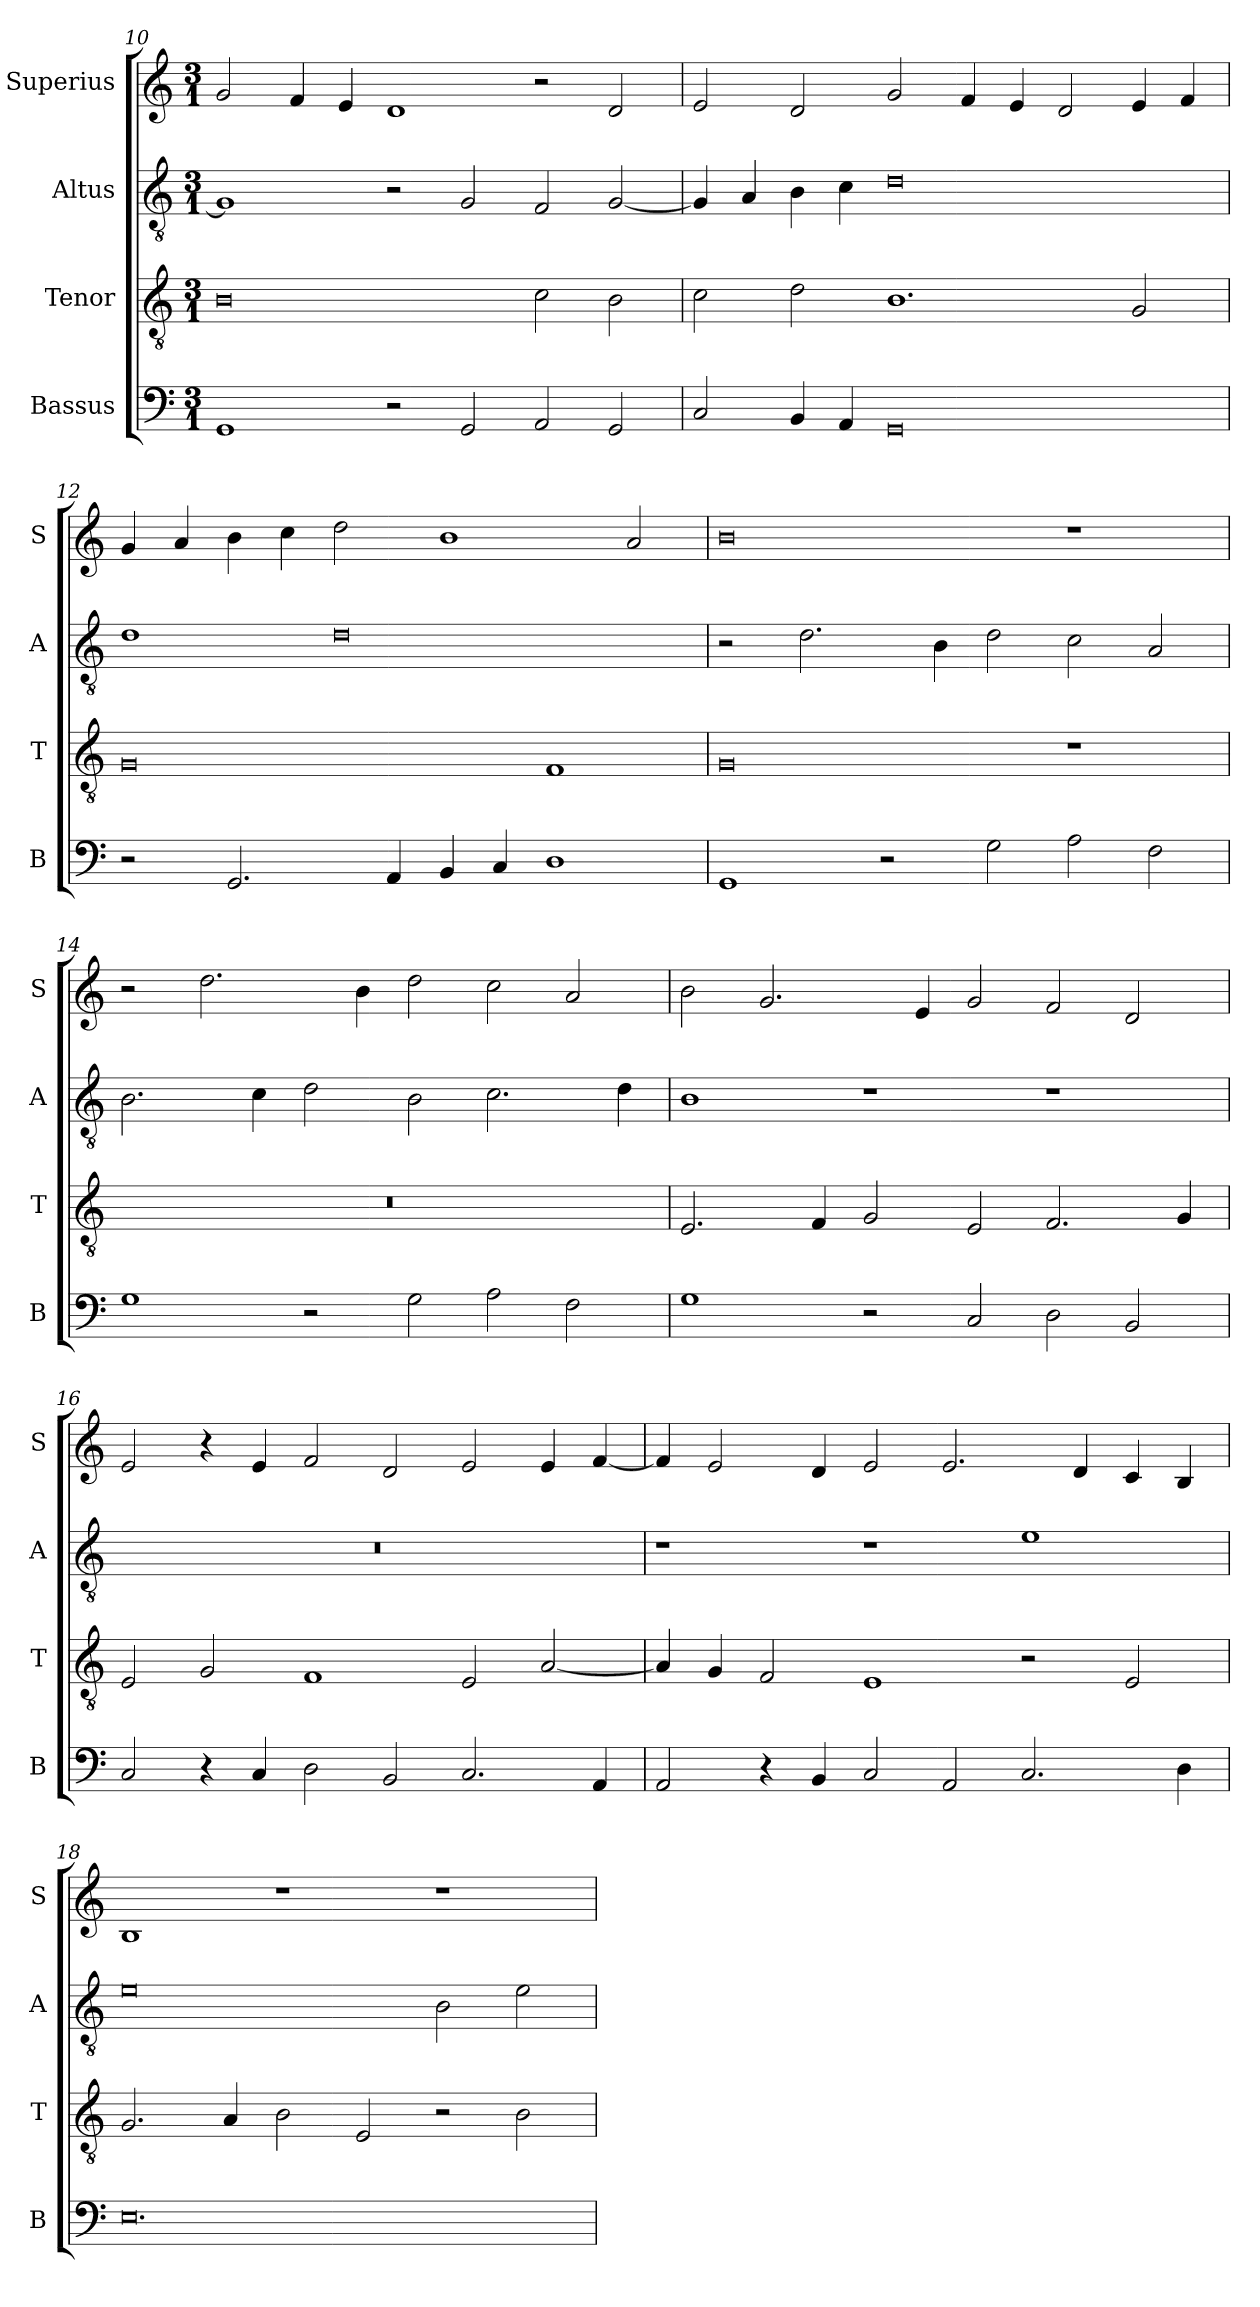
**kern	**kern	**kern	**kern
*part4	*part3	*part2	*part1
*staff4	*staff3	*staff2	*staff1
*I"Bassus	*I"Tenor	*I"Altus	*I"Superius
*I'B	*I'T	*I'A	*I'S
*clefF4	*clefGv2	*clefGv2	*clefG2
*k[]	*k[]	*k[]	*k[]
*M3/1	*M3/1	*M3/1	*M3/1
=10	=10	=10	=10
1GG	0B	1G]	2g/
.	.	.	4f/
.	.	.	4e/
2r	.	2r	1d
2GG/	.	2G/	.
2AA/	2c\	2F/	2r
2GG/	2B\	[2G/	2d/
=11	=11	=11	=11
2C/	2c\	4G/]	2e/
.	.	4A/	.
4BB/	2d\	4B\	2d/
4AA/	.	4c\	.
0GG	1.B	0d	2g/
.	.	.	4f/
.	.	.	4e/
.	.	.	2d/
.	2G/	.	4e/
.	.	.	4f/
=12	=12	=12	=12
2r	0G	1d	4g/
.	.	.	4a/
2.GG/	.	.	4b\
.	.	.	4cc\
.	.	0d	2dd\
4AA/	.	.	.
4BB/	.	.	1b
4C/	.	.	.
1D	1F	.	.
.	.	.	2a/
=13	=13	=13	=13
1GG	0G	2r	0b
.	.	2.d\	.
2r	.	.	.
.	.	4B\	.
2G\	.	2d\	.
2A\	1r	2c\	1r
2F\	.	2A/	.
=14	=14	=14	=14
1G	0.r	2.B\	2r
.	.	.	2.dd\
.	.	4c\	.
2r	.	2d\	.
.	.	.	4b\
2G\	.	2B\	2dd\
2A\	.	2.c\	2cc\
2F\	.	.	2a/
.	.	4d\	.
=15	=15	=15	=15
1G	2.E/	1B	2b\
.	.	.	2.g/
.	4F/	.	.
2r	2G/	1r	.
.	.	.	4e/
2C/	2E/	.	2g/
2D\	2.F/	1r	2f/
2BB/	.	.	2d/
.	4G/	.	.
=16	=16	=16	=16
2C/	2E/	0.r	2e/
4r	2G/	.	4r
4C/	.	.	4e/
2D\	1F	.	2f/
2BB/	.	.	2d/
2.C/	2E/	.	2e/
.	[2A/	.	4e/
4AA/	.	.	[4f/
=17	=17	=17	=17
2AA/	4A/]	1r	4f/]
.	4G/	.	2e/
4r	2F/	.	.
4BB/	.	.	4d/
2C/	1E	1r	2e/
2AA/	.	.	2.e/
2.C/	2r	1e	.
.	.	.	4d/
.	2E/	.	4c/
4D\	.	.	4B/
=18	=18	=18	=18
0.E	2.G/	0e	1B
.	4A/	.	.
.	2B\	.	1r
.	2E/	.	.
.	2r	2B\	1r
.	2B\	2e\	.
=	=	=	=
*-	*-	*-	*-
